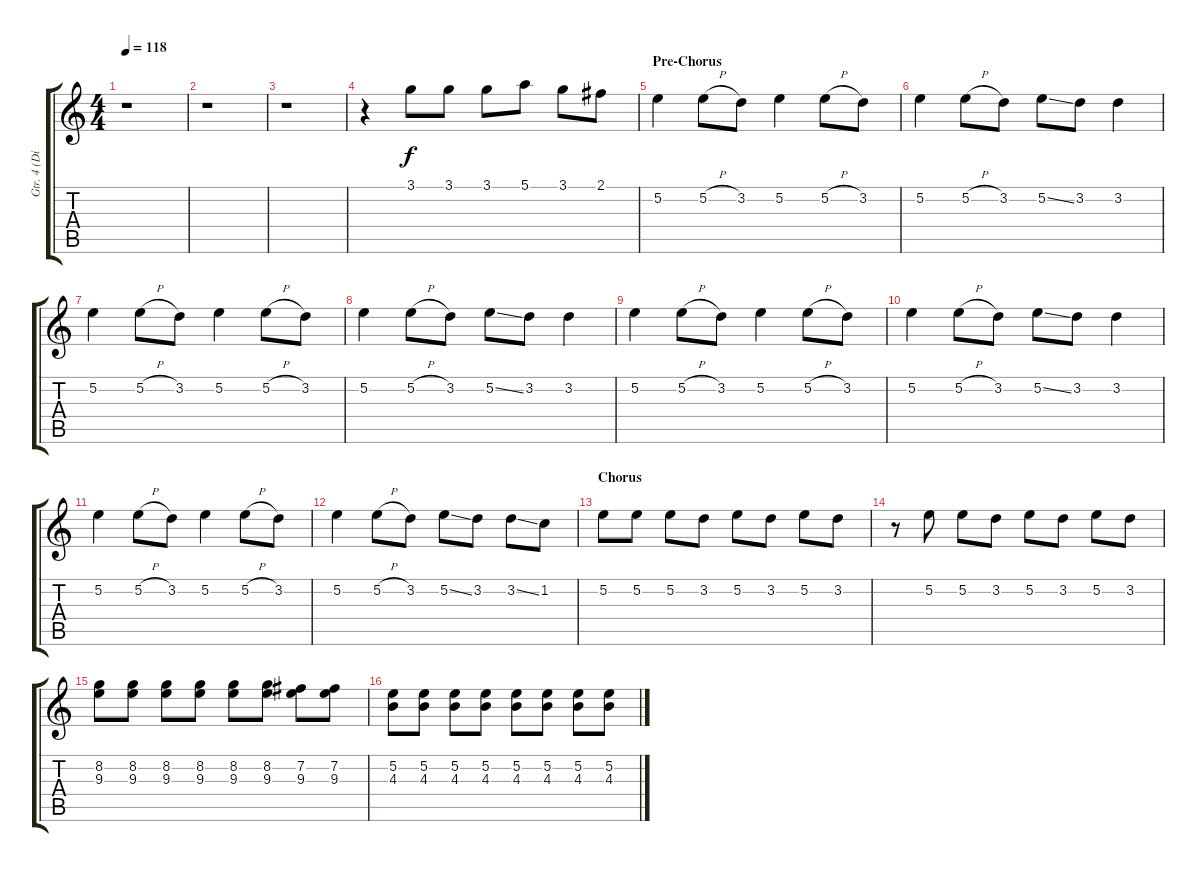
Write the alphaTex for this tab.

\track ("Gtr. 4 (Dist.)" "Gtr. 4 (Di") {instrument distortionguitar}
\staff {score tabs}
\tuning (E4 B3 G3 D3 A2 E2) {hide}
\ts (4 4)
\tempo 118
\clef g2
\ks c
r.1{dy f} |
r.1 |
r.1 |
r.4 3.1.8 3.1.8 3.1.8 5.1.8 3.1.8 2.1.8 |
\section ("" "Pre-Chorus")
5.2.4 5.2{h}.8 3.2.8 5.2.4 5.2{h}.8 3.2.8 |
5.2.4 5.2{h}.8 3.2.8 5.2{ss}.8 3.2.8 3.2.4 |
5.2.4 5.2{h}.8 3.2.8 5.2.4 5.2{h}.8 3.2.8 |
5.2.4 5.2{h}.8 3.2.8 5.2{ss}.8 3.2.8 3.2.4 |
5.2.4 5.2{h}.8 3.2.8 5.2.4 5.2{h}.8 3.2.8 |
5.2.4 5.2{h}.8 3.2.8 5.2{ss}.8 3.2.8 3.2.4 |
5.2.4 5.2{h}.8 3.2.8 5.2.4 5.2{h}.8 3.2.8 |
5.2.4 5.2{h}.8 3.2.8 5.2{ss}.8 3.2.8 3.2{ss}.8 1.2.8 |
\section ("" "Chorus")
5.2.8 5.2.8 5.2.8 3.2.8 5.2.8 3.2.8 5.2.8 3.2.8 |
r.8 5.2.8 5.2.8 3.2.8 5.2.8 3.2.8 5.2.8 3.2.8 |
(8.2 9.3).8 (8.2 9.3).8 (8.2 9.3).8 (8.2 9.3).8 (8.2 9.3).8 (8.2 9.3).8 (7.2 9.3).8 (7.2 9.3).8 |
(5.2 4.3).8 (5.2 4.3).8 (5.2 4.3).8 (5.2 4.3).8 (5.2 4.3).8 (5.2 4.3).8 (5.2 4.3).8 (5.2 4.3).8
